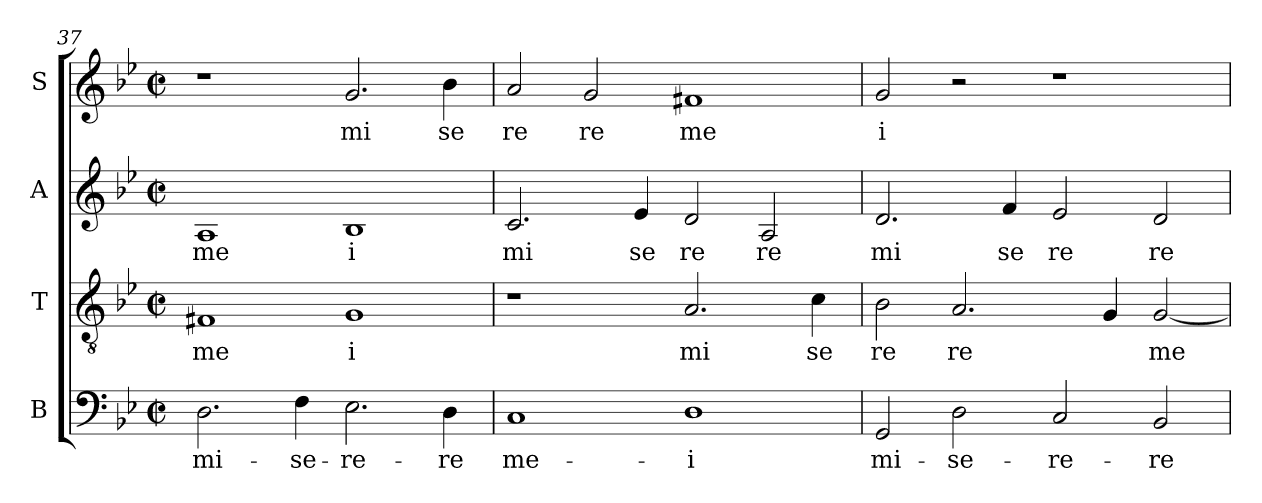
**kern	**text	**kern	**text	**kern	**text	**kern	**text
*part4	*part4	*part3	*part3	*part2	*part2	*part1	*part1
*staff4	*staff4	*staff3	*staff3	*staff2	*staff2	*staff1	*staff1
*I"B	*	*I"T	*	*I"A	*	*I"S	*
*clefF4	*	*clefGv2	*	*clefG2	*	*clefG2	*
*k[b-e-]	*	*k[b-e-]	*	*k[b-e-]	*	*k[b-e-]	*
*B-:	*	*B-:	*	*B-:	*	*B-:	*
*M2/2	*	*M2/2	*	*M2/2	*	*M2/2	*
*met(c|)	*	*met(c|)	*	*met(c|)	*	*met(c|)	*
=37	=37	=37	=37	=37	=37	=37	=37
!	!LO:LY:b:cj	!	!LO:LY:b:cj	!	!LO:LY:b:cj	!	!
2.D\	mi-	1F#X	me	1A	me	1r	.
!	!LO:LY:b:cj	!	!	!	!	!	!
4F\	-se-	.	.	.	.	.	.
!	!LO:LY:b:cj	!	!LO:LY:b:cj	!	!LO:LY:b:cj	!	!LO:LY:b:cj
2.E-\	-re-	1G	i	1B-	i	2.g/	mi
!	!LO:LY:b:cj	!	!	!	!	!	!LO:LY:b:cj
4D\	-re	.	.	.	.	4b-\	se
=38	=38	=38	=38	=38	=38	=38	=38
!	!LO:LY:b:cj	!	!	!	!LO:LY:b:cj	!	!LO:LY:b:cj
1C	me-	1r	.	2.c/	mi	2a/	re
!	!	!	!	!	!	!	!LO:LY:b:cj
.	.	.	.	.	.	2g/	re
!	!	!	!	!	!LO:LY:b:cj	!	!
.	.	.	.	4e-/	se	.	.
!	!LO:LY:b:cj	!	!LO:LY:b:cj	!	!LO:LY:b:cj	!	!LO:LY:b:cj
1D	-i	2.A/	mi	2d/	re	1f#X	me
!	!	!	!	!	!LO:LY:b:cj	!	!
.	.	.	.	2A/	re	.	.
!	!	!	!LO:LY:b:cj	!	!	!	!
.	.	4c\	se	.	.	.	.
=39	=39	=39	=39	=39	=39	=39	=39
!	!LO:LY:b:cj	!	!LO:LY:b:cj	!	!LO:LY:b:cj	!	!LO:LY:b:cj
2GG/	mi-	2B-\	re	2.d/	mi	2g/	i
!	!LO:LY:b:cj	!	!LO:LY:b:cj	!	!	!	!
2D\	-se-	2.A/	re	.	.	2r	.
!	!	!	!	!	!LO:LY:b:cj	!	!
.	.	.	.	4f/	se	.	.
!	!LO:LY:b:cj	!	!	!	!LO:LY:b:cj	!	!
2C/	-re-	.	.	2e-/	re	1r	.
!	!	!	!LO:LY:b:cj	!	!	!	!
.	.	4G/	.	.	.	.	.
!	!LO:LY:b:cj	!	!LO:LY:b:cj	!	!LO:LY:b:cj	!	!
2BB-/	-re	[<2G/	me	2d/	re	.	.
=	=	=	=	=	=	=	=
*-	*-	*-	*-	*-	*-	*-	*-
